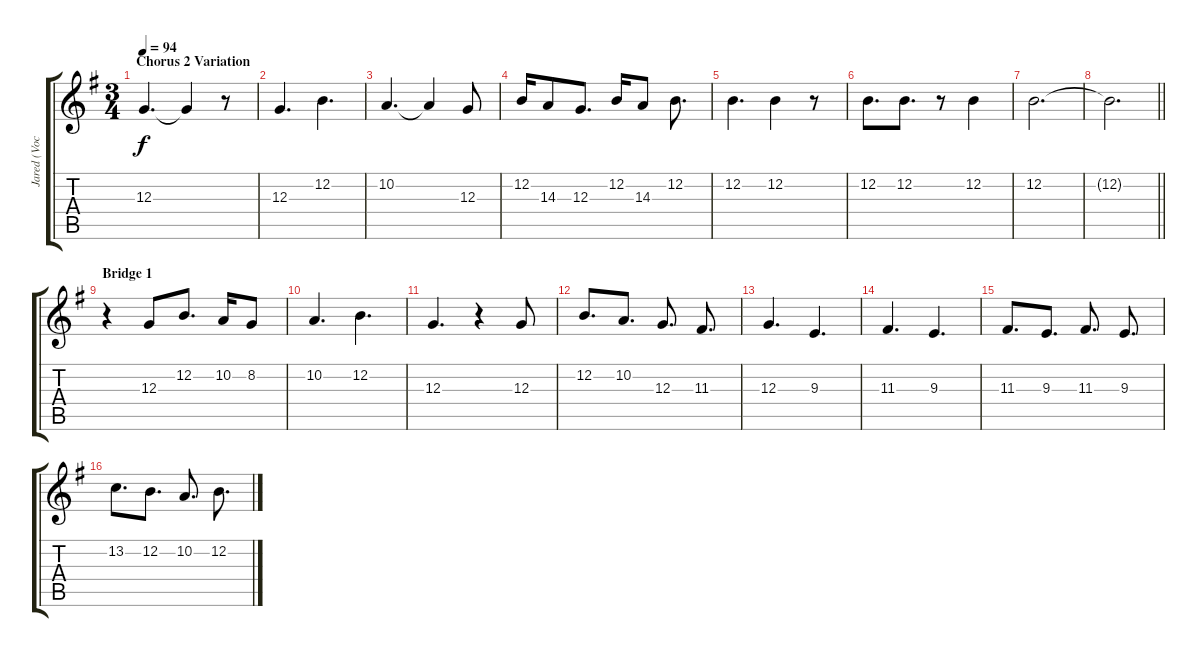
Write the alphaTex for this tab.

\track ("Jared (Vocals)" "Jared (Voc") {mute instrument oboe}
\staff {score tabs}
\tuning (E4 B3 G3 D3 A2 E2) {hide}
\ts (3 4)
\section ("" "Chorus 2 Variation")
\tempo 94
\clef g2
\ks g
12.3.4{d dy f} 12.3{t}.4 r.8 |
12.3.4{d} 12.2.4{d} |
10.2.4{d} 10.2{t}.4 12.3.8 |
12.2.16 14.3.8 12.3.8{d} 12.2.16 14.3.8 12.2.8{d} |
12.2.4{d} 12.2.4 r.8 |
12.2.8{d} 12.2.8{d} r.8 12.2.4 |
12.2.2{d} |
\barLineRight lightlight
12.2{t}.2{d} |
\section ("" "Bridge 1")
r.4 12.3.8 12.2.8{d} 10.2.16 8.2.8 |
10.2.4{d} 12.2.4{d} |
12.3.4{d} r.4 12.3.8 |
12.2.8{d} 10.2.8{d} 12.3.8{d} 11.3.8{d} |
12.3.4{d} 9.3.4{d} |
11.3.4{d} 9.3.4{d} |
11.3.8{d} 9.3.8{d} 11.3.8{d} 9.3.8{d} |
13.2.8{d} 12.2.8{d} 10.2.8{d} 12.2.8{d}
